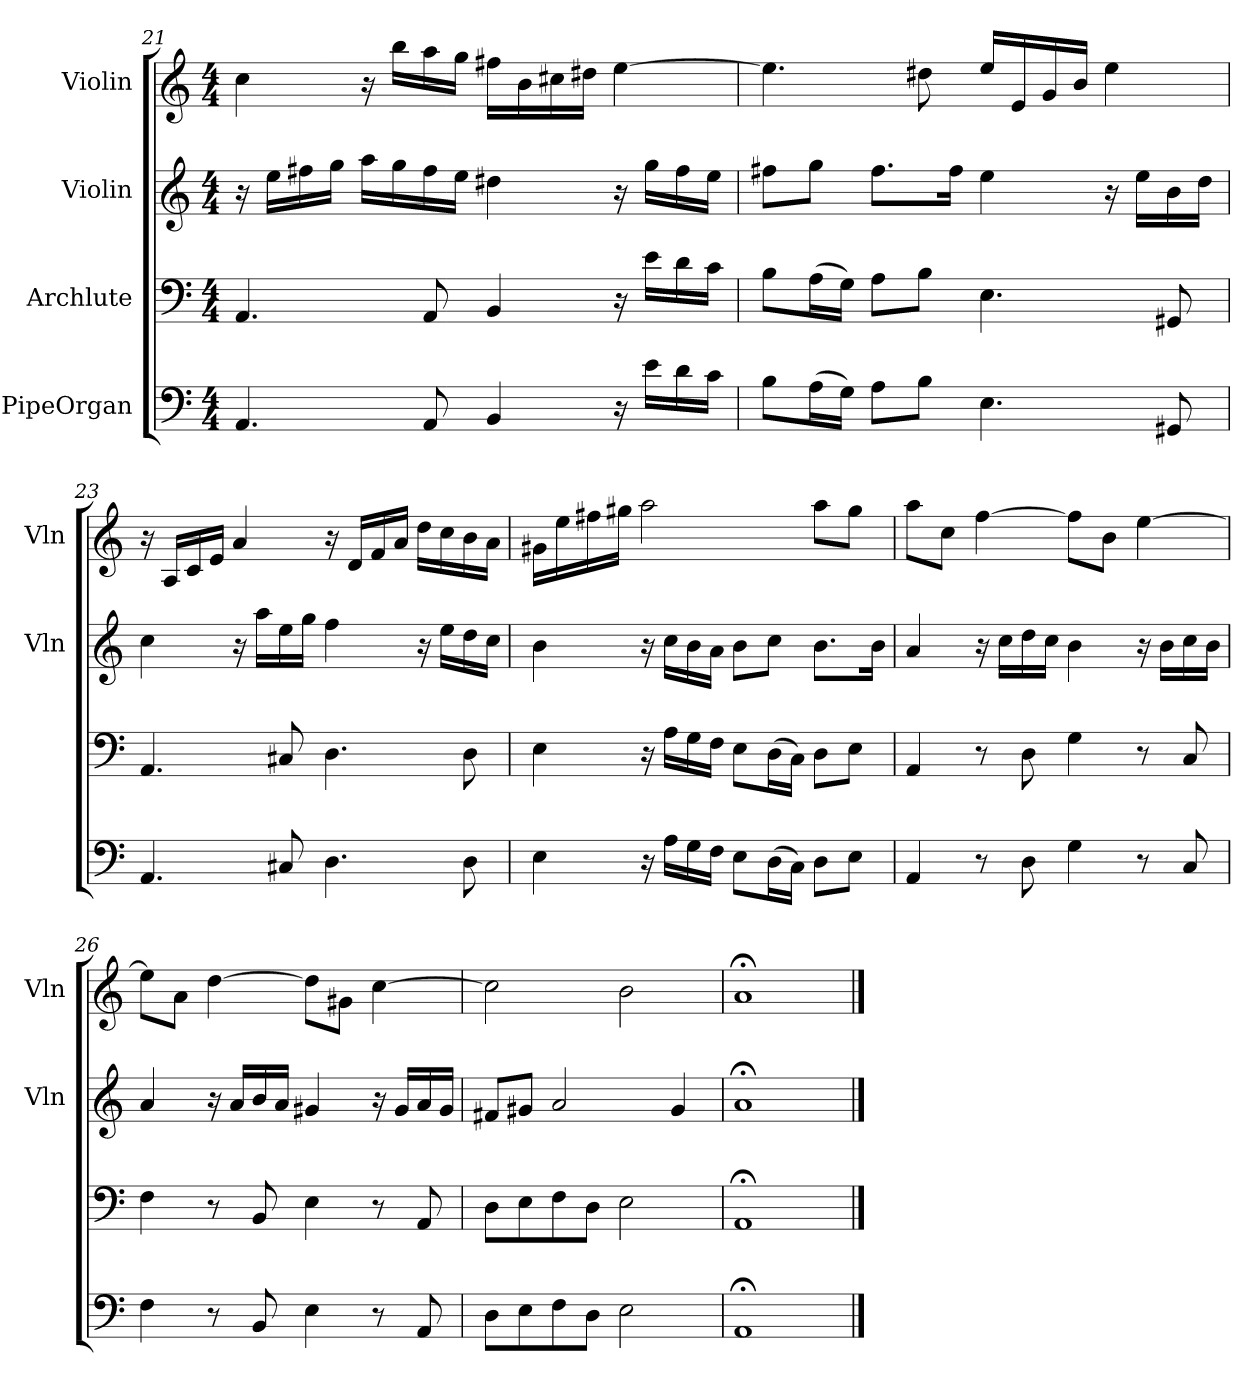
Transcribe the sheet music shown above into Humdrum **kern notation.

**kern	**kern	**kern	**kern
*part4	*part3	*part2	*part1
*staff4	*staff3	*staff2	*staff1
*I"PipeOrgan	*I"Archlute	*I"Violin	*I"Violin
*	*	*I'Vln	*I'Vln
*clefF4	*clefF4	*clefG2	*clefG2
*k[]	*k[]	*k[]	*k[]
*a:	*a:	*a:	*a:
*M4/4	*M4/4	*M4/4	*M4/4
=21	=21	=21	=21
4.AA/	4.AA/	16r	4cc\
.	.	16ee\LL	.
.	.	16ff#X\	.
.	.	16gg\JJ	.
.	.	16aa\LL	16r
.	.	16gg\	16bb\LL
8AA/	8AA/	16ff#\	16aa\
.	.	16ee\JJ	16gg\JJ
4BB/	4BB/	4dd#X\	16ff#X\LL
.	.	.	16b\
.	.	.	16cc#X\
.	.	.	16dd#X\JJ
16r	16r	16r	[4ee\
16e\LL	16e\LL	16gg\LL	.
16d\	16d\	16ff#\	.
16c\JJ	16c\JJ	16ee\JJ	.
=22	=22	=22	=22
8B\L	8B\L	8ff#X\L	4.ee\]
(16A\L	(16A\L	8gg\J	.
16G\JJ)	16G\JJ)	.	.
8A\L	8A\L	8.ff#\L	.
8B\J	8B\J	.	8dd#X\
.	.	16ff#\Jk	.
4.E\	4.E\	4ee\	16ee/LL
.	.	.	16e/
.	.	.	16g/
.	.	.	16b/JJ
.	.	16r	4ee\
.	.	16ee\LL	.
8GG#X/	8GG#X/	16b\	.
.	.	16dd\JJ	.
=23	=23	=23	=23
4.AA/	4.AA/	4cc\	16r
.	.	.	16A/LL
.	.	.	16c/
.	.	.	16e/JJ
.	.	16r	4a/
.	.	16aa\LL	.
8C#X/	8C#X/	16ee\	.
.	.	16gg\JJ	.
4.D\	4.D\	4ff\	16r
.	.	.	16d/LL
.	.	.	16f/
.	.	.	16a/JJ
.	.	16r	16dd\LL
.	.	16ee\LL	16cc\
8D\	8D\	16dd\	16b\
.	.	16cc\JJ	16a\JJ
=24	=24	=24	=24
4E\	4E\	4b\	16g#X\LL
.	.	.	16ee\
.	.	.	16ff#X\
.	.	.	16gg#X\JJ
16r	16r	16r	2aa\
16A\LL	16A\LL	16cc\LL	.
16G\	16G\	16b\	.
16F\JJ	16F\JJ	16a\JJ	.
8E\L	8E\L	8b\L	.
(16D\L	(16D\L	8cc\J	.
16C\JJ)	16C\JJ)	.	.
8D\L	8D\L	8.b\L	8aa\L
8E\J	8E\J	.	8gg#\J
.	.	16b\Jk	.
=25	=25	=25	=25
4AA/	4AA/	4a/	8aa\L
.	.	.	8cc\J
8r	8r	16r	[4ff\
.	.	16cc\LL	.
8D\	8D\	16dd\	.
.	.	16cc\JJ	.
4G\	4G\	4b\	8ff\L]
.	.	.	8b\J
8r	8r	16r	[4ee\
.	.	16b\LL	.
8C/	8C/	16cc\	.
.	.	16b\JJ	.
=26	=26	=26	=26
4F\	4F\	4a/	8ee\L]
.	.	.	8a\J
8r	8r	16r	[4dd\
.	.	16a/LL	.
8BB/	8BB/	16b/	.
.	.	16a/JJ	.
4E\	4E\	4g#X/	8dd\L]
.	.	.	8g#X\J
8r	8r	16r	[4cc\
.	.	16g#/LL	.
8AA/	8AA/	16a/	.
.	.	16g#/JJ	.
=27	=27	=27	=27
8D\L	8D\L	8f#X/L	2cc\]
8E\	8E\	8g#X/J	.
8F\	8F\	2a/	.
8D\J	8D\J	.	.
2E\	2E\	.	2b\
.	.	4g#/	.
=28	=28	=28	=28
1AA;</	1AA;</	1a;</	1a;</
==	==	==	==
*-	*-	*-	*-
